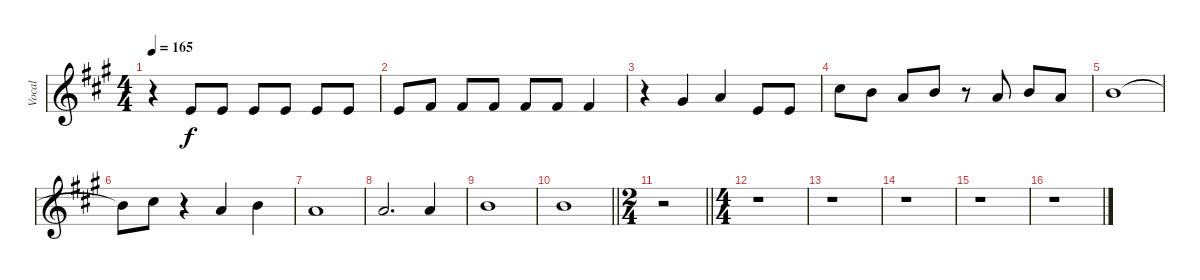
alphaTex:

\track ("Vocal" "Vocal") {instrument violin}
\staff {score}
\tuning (E4 B3 G3 D3 A2 E2 B1) {hide}
\ts (4 4)
\tempo 165
\clef g2
\ks a
r.4{dy f} 0.1.8 0.1.8 0.1.8 0.1.8 0.1.8 0.1.8 |
0.1.8 2.1.8 2.1.8 2.1.8 2.1.8 2.1.8 2.1.4 |
r.4 4.1.4 5.1.4 0.1.8 0.1.8 |
9.1.8 7.1.8 5.1.8 7.1.8 r.8 5.1.8 7.1.8 5.1.8 |
7.1.1 |
7.1{t}.8 9.1.8 r.4 5.1.4 7.1.4 |
5.1.1 |
5.1.2{d} 5.1.4 |
7.1.1 |
\barLineRight lightlight
7.1.1 |
\ts (2 4)
\barLineRight lightlight
r.2 |
\ts (4 4)
r.1 |
r.1 |
r.1 |
r.1 |
r.1
